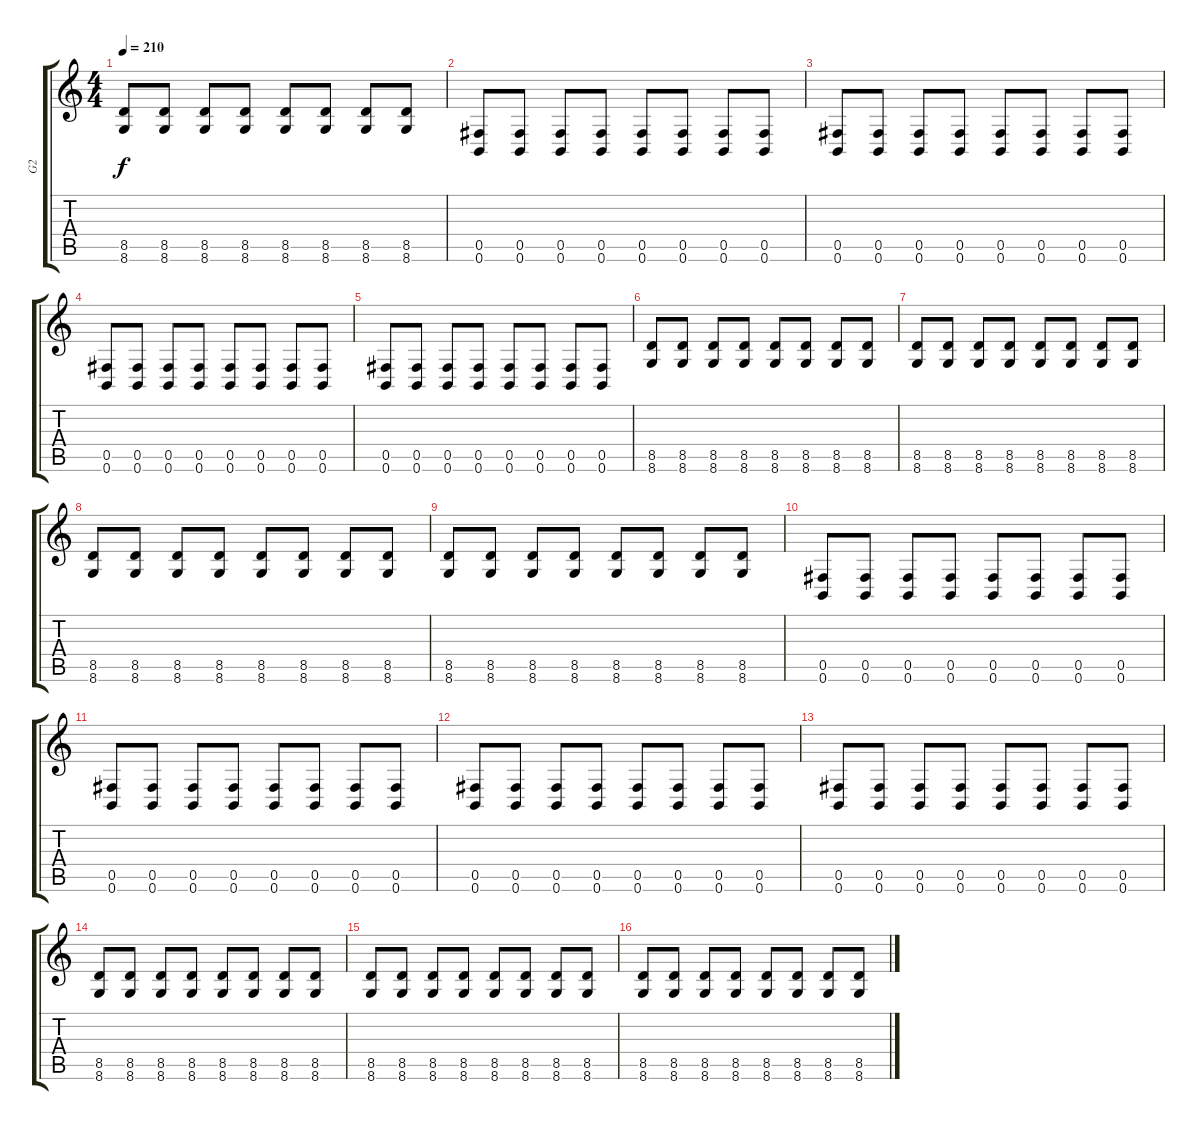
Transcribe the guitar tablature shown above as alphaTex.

\track ("G2" "G2") {instrument distortionguitar}
\staff {score tabs}
\tuning (Db4 Ab3 E3 B2 Gb2 B1) {hide}
\ts (4 4)
\tempo 210
\clef g2
\ks c
(8.5 8.6).8{dy f} (8.5 8.6).8 (8.5 8.6).8 (8.5 8.6).8 (8.5 8.6).8 (8.5 8.6).8 (8.5 8.6).8 (8.5 8.6).8 |
(0.5 0.6).8 (0.5 0.6).8 (0.5 0.6).8 (0.5 0.6).8 (0.5 0.6).8 (0.5 0.6).8 (0.5 0.6).8 (0.5 0.6).8 |
(0.5 0.6).8 (0.5 0.6).8 (0.5 0.6).8 (0.5 0.6).8 (0.5 0.6).8 (0.5 0.6).8 (0.5 0.6).8 (0.5 0.6).8 |
(0.5 0.6).8 (0.5 0.6).8 (0.5 0.6).8 (0.5 0.6).8 (0.5 0.6).8 (0.5 0.6).8 (0.5 0.6).8 (0.5 0.6).8 |
(0.5 0.6).8 (0.5 0.6).8 (0.5 0.6).8 (0.5 0.6).8 (0.5 0.6).8 (0.5 0.6).8 (0.5 0.6).8 (0.5 0.6).8 |
(8.5 8.6).8 (8.5 8.6).8 (8.5 8.6).8 (8.5 8.6).8 (8.5 8.6).8 (8.5 8.6).8 (8.5 8.6).8 (8.5 8.6).8 |
(8.5 8.6).8 (8.5 8.6).8 (8.5 8.6).8 (8.5 8.6).8 (8.5 8.6).8 (8.5 8.6).8 (8.5 8.6).8 (8.5 8.6).8 |
(8.5 8.6).8 (8.5 8.6).8 (8.5 8.6).8 (8.5 8.6).8 (8.5 8.6).8 (8.5 8.6).8 (8.5 8.6).8 (8.5 8.6).8 |
(8.5 8.6).8 (8.5 8.6).8 (8.5 8.6).8 (8.5 8.6).8 (8.5 8.6).8 (8.5 8.6).8 (8.5 8.6).8 (8.5 8.6).8 |
(0.5 0.6).8 (0.5 0.6).8 (0.5 0.6).8 (0.5 0.6).8 (0.5 0.6).8 (0.5 0.6).8 (0.5 0.6).8 (0.5 0.6).8 |
(0.5 0.6).8 (0.5 0.6).8 (0.5 0.6).8 (0.5 0.6).8 (0.5 0.6).8 (0.5 0.6).8 (0.5 0.6).8 (0.5 0.6).8 |
(0.5 0.6).8 (0.5 0.6).8 (0.5 0.6).8 (0.5 0.6).8 (0.5 0.6).8 (0.5 0.6).8 (0.5 0.6).8 (0.5 0.6).8 |
(0.5 0.6).8 (0.5 0.6).8 (0.5 0.6).8 (0.5 0.6).8 (0.5 0.6).8 (0.5 0.6).8 (0.5 0.6).8 (0.5 0.6).8 |
(8.5 8.6).8 (8.5 8.6).8 (8.5 8.6).8 (8.5 8.6).8 (8.5 8.6).8 (8.5 8.6).8 (8.5 8.6).8 (8.5 8.6).8 |
(8.5 8.6).8 (8.5 8.6).8 (8.5 8.6).8 (8.5 8.6).8 (8.5 8.6).8 (8.5 8.6).8 (8.5 8.6).8 (8.5 8.6).8 |
(8.5 8.6).8 (8.5 8.6).8 (8.5 8.6).8 (8.5 8.6).8 (8.5 8.6).8 (8.5 8.6).8 (8.5 8.6).8 (8.5 8.6).8
